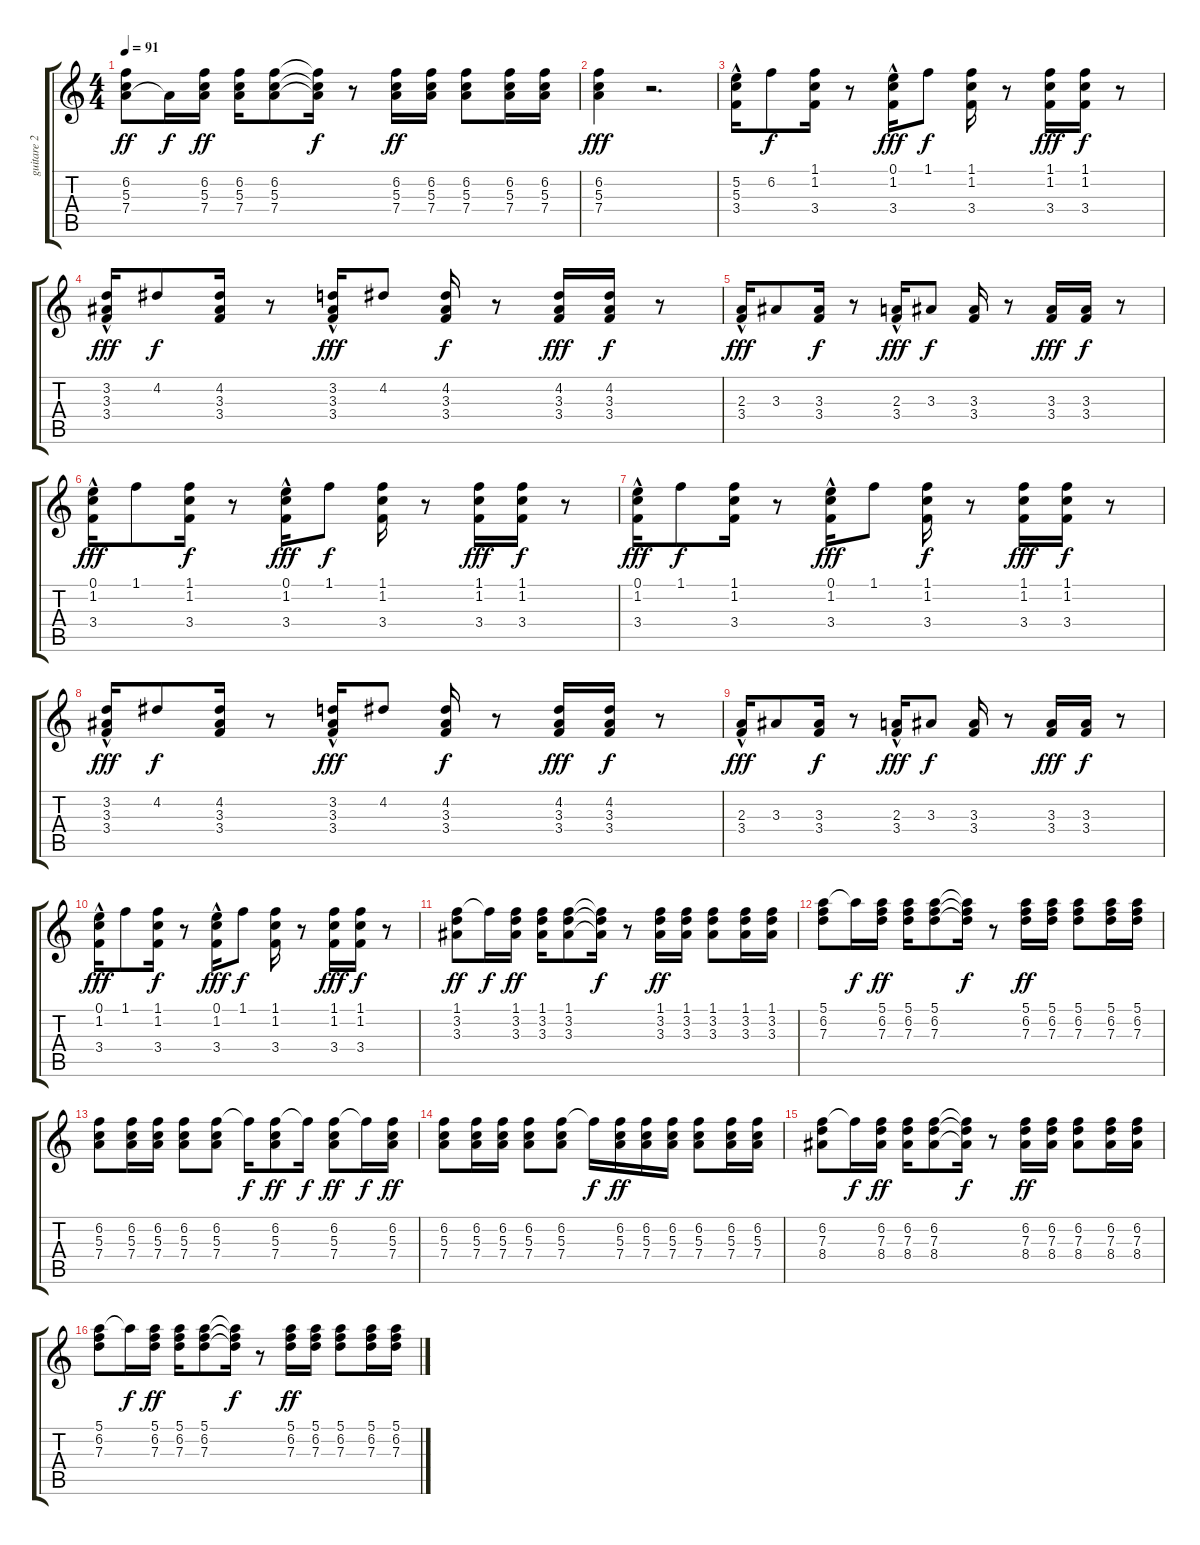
\track ("guitare 2" "guitare 2") {instrument acousticguitarsteel}
\staff {score tabs}
\tuning (E4 B3 G3 D3 A2 E2) {hide}
\ts (4 4)
\tempo 91
\clef g2
\ks c
(6.2 5.3 7.4).8{dy ff} 7.4{t}.16{dy f} (6.2 5.3 7.4).16{dy ff} (6.2 5.3 7.4).16 (6.2 5.3 7.4).8 (6.2{t} 5.3{t} 7.4{t}).16{dy f} r.8 (6.2 5.3 7.4).16{dy ff} (6.2 5.3 7.4).16 (6.2 5.3 7.4).8 (6.2 5.3 7.4).16 (6.2 5.3 7.4).16 |
(6.2 5.3 7.4).4{dy fff} r.2{d} |
(5.2 5.3{hac} 3.4{hac}).16{volume 11} 6.2.8{dy f} (1.1 1.2 3.4).16 r.8 (0.1 1.2{hac} 3.4{hac}).16{dy fff} 1.1.8{dy f} (1.1 1.2 3.4).16 r.8 (1.1 1.2 3.4).16{dy fff} (1.1 1.2 3.4).16{dy f} r.8 |
(3.2 3.3{hac} 3.4{hac}).16{dy fff} 4.2.8{dy f} (4.2 3.3 3.4).16 r.8 (3.2 3.3{hac} 3.4{hac}).16{dy fff} 4.2.8 (4.2 3.3 3.4).16{dy f} r.8 (4.2 3.3 3.4).16{dy fff} (4.2 3.3 3.4).16{dy f} r.8 |
(2.3 3.4{hac}).16{dy fff} 3.3.8 (3.3 3.4).16{dy f} r.8 (2.3 3.4{hac}).16{dy fff} 3.3.8{dy f} (3.3 3.4).16 r.8 (3.3 3.4).16{dy fff} (3.3 3.4).16{dy f} r.8 |
(0.1 1.2{hac} 3.4{hac}).16{dy fff} 1.1.8 (1.1 1.2 3.4).16{dy f} r.8 (0.1 1.2{hac} 3.4{hac}).16{dy fff} 1.1.8{dy f} (1.1 1.2 3.4).16 r.8 (1.1 1.2 3.4).16{dy fff} (1.1 1.2 3.4).16{dy f} r.8 |
(0.1 1.2{hac} 3.4{hac}).16{dy fff} 1.1.8{dy f} (1.1 1.2 3.4).16 r.8 (0.1 1.2{hac} 3.4{hac}).16{dy fff} 1.1.8 (1.1 1.2 3.4).16{dy f} r.8 (1.1 1.2 3.4).16{dy fff} (1.1 1.2 3.4).16{dy f} r.8 |
(3.2 3.3{hac} 3.4{hac}).16{dy fff} 4.2.8{dy f} (4.2 3.3 3.4).16 r.8 (3.2 3.3{hac} 3.4{hac}).16{dy fff} 4.2.8 (4.2 3.3 3.4).16{dy f} r.8 (4.2 3.3 3.4).16{dy fff} (4.2 3.3 3.4).16{dy f} r.8 |
(2.3 3.4{hac}).16{dy fff} 3.3.8 (3.3 3.4).16{dy f} r.8 (2.3 3.4{hac}).16{dy fff} 3.3.8{dy f} (3.3 3.4).16 r.8 (3.3 3.4).16{dy fff} (3.3 3.4).16{dy f} r.8 |
(0.1 1.2{hac} 3.4{hac}).16{dy fff} 1.1.8 (1.1 1.2 3.4).16{dy f} r.8 (0.1 1.2{hac} 3.4{hac}).16{dy fff} 1.1.8{dy f} (1.1 1.2 3.4).16 r.8 (1.1 1.2 3.4).16{dy fff} (1.1 1.2 3.4).16{dy f} r.8 |
(1.1 3.2 3.3).8{dy ff volume 9} 1.1{t}.16{dy f} (1.1 3.2 3.3).16{dy ff} (1.1 3.2 3.3).16 (1.1 3.2 3.3).8 (1.1{t} 3.2{t} 3.3{t}).16{dy f} r.8 (1.1 3.2 3.3).16{dy ff} (1.1 3.2 3.3).16 (1.1 3.2 3.3).8 (1.1 3.2 3.3).16 (1.1 3.2 3.3).16 |
(5.1 6.2 7.3).8 5.1{t}.16{dy f} (5.1 6.2 7.3).16{dy ff} (5.1 6.2 7.3).16 (5.1 6.2 7.3).8 (5.1{t} 6.2{t} 7.3{t}).16{dy f} r.8 (5.1 6.2 7.3).16{dy ff} (5.1 6.2 7.3).16 (5.1 6.2 7.3).8 (5.1 6.2 7.3).16 (5.1 6.2 7.3).16 |
(6.2 5.3 7.4).8 (6.2 5.3 7.4).16 (6.2 5.3 7.4).16 (6.2 5.3 7.4).8 (6.2 5.3 7.4).8 6.2{t}.16{dy f} (6.2 5.3 7.4).8{dy ff} 6.2{t}.16{dy f} (6.2 5.3 7.4).8{dy ff} 6.2{t}.16{dy f} (6.2 5.3 7.4).16{dy ff} |
(6.2 5.3 7.4).8 (6.2 5.3 7.4).16 (6.2 5.3 7.4).16 (6.2 5.3 7.4).8 (6.2 5.3 7.4).8 6.2{t}.16{dy f} (6.2 5.3 7.4).16{dy ff} (6.2 5.3 7.4).16 (6.2 5.3 7.4).16 (6.2 5.3 7.4).8 (6.2 5.3 7.4).16 (6.2 5.3 7.4).16 |
(6.2 7.3 8.4).8 6.2{t}.16{dy f} (6.2 7.3 8.4).16{dy ff} (6.2 7.3 8.4).16 (6.2 7.3 8.4).8 (6.2{t} 7.3{t} 8.4{t}).16{dy f} r.8 (6.2 7.3 8.4).16{dy ff} (6.2 7.3 8.4).16 (6.2 7.3 8.4).8 (6.2 7.3 8.4).16 (6.2 7.3 8.4).16 |
(5.1 6.2 7.3).8 5.1{t}.16{dy f} (5.1 6.2 7.3).16{dy ff} (5.1 6.2 7.3).16 (5.1 6.2 7.3).8 (5.1{t} 6.2{t} 7.3{t}).16{dy f} r.8 (5.1 6.2 7.3).16{dy ff} (5.1 6.2 7.3).16 (5.1 6.2 7.3).8 (5.1 6.2 7.3).16 (5.1 6.2 7.3).16
